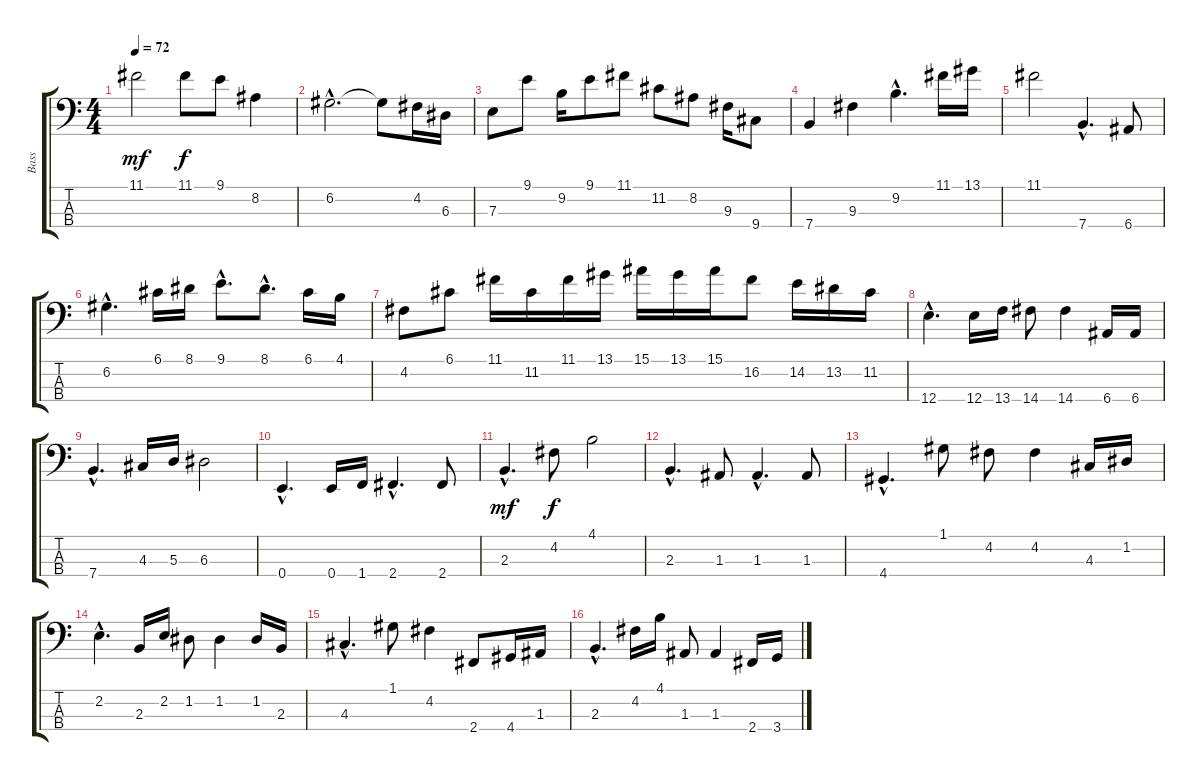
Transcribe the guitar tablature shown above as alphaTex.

\track ("Bass" "Bass") {instrument slapbass2}
\staff {score tabs}
\tuning (G2 D2 A1 E1) {hide}
\ts (4 4)
\tempo 72
\clef f4
\ks c
11.1.2{dy mf} 11.1.8{dy f} 9.1.8 8.2.4 |
6.2{hac}.2{d} 6.2{t}.8 4.2.16 6.3.16 |
7.3.8 9.1.8 9.2.16 9.1.8 11.1.8 11.2.8 8.2.8 9.3.16 9.4.8 |
7.4.4 9.3.4 9.2{hac}.4{d} 11.1.16 13.1.16 |
11.1.2 7.4{hac}.4{d} 6.4.8 |
6.2{hac}.4{d} 6.1.16 8.1.16 9.1{hac}.8{d} 8.1{hac}.8{d} 6.1.16 4.1.16 |
4.2.8 6.1.8 11.1.16 11.2.16 11.1.16 13.1.16 15.1.16 13.1.16 15.1.16 16.2.8 14.2.16 13.2.16 11.2.16 |
12.4{hac}.4{d} 12.4.16 13.4.16 14.4.8 14.4.4 6.4.16 6.4.16 |
7.4{hac}.4{d} 4.3.16 5.3.16 6.3.2 |
0.4{hac}.4{d} 0.4.16 1.4.16 2.4{hac}.4{d} 2.4.8 |
2.3{hac}.4{d dy mf} 4.2.8{dy f} 4.1.2 |
2.3{hac}.4{d} 1.3.8 1.3{hac}.4{d} 1.3.8 |
4.4{hac}.4{d} 1.1.8 4.2.8 4.2.4 4.3.16 1.2.16 |
2.2{hac}.4{d} 2.3.16 2.2.16 1.2.8 1.2.4 1.2.16 2.3.16 |
4.3{hac}.4{d} 1.1.8 4.2.4 2.4.8 4.4.16 1.3.16 |
2.3{hac}.4{d} 4.2.16 4.1.16 1.3.8 1.3.4 2.4.16 3.4.16
